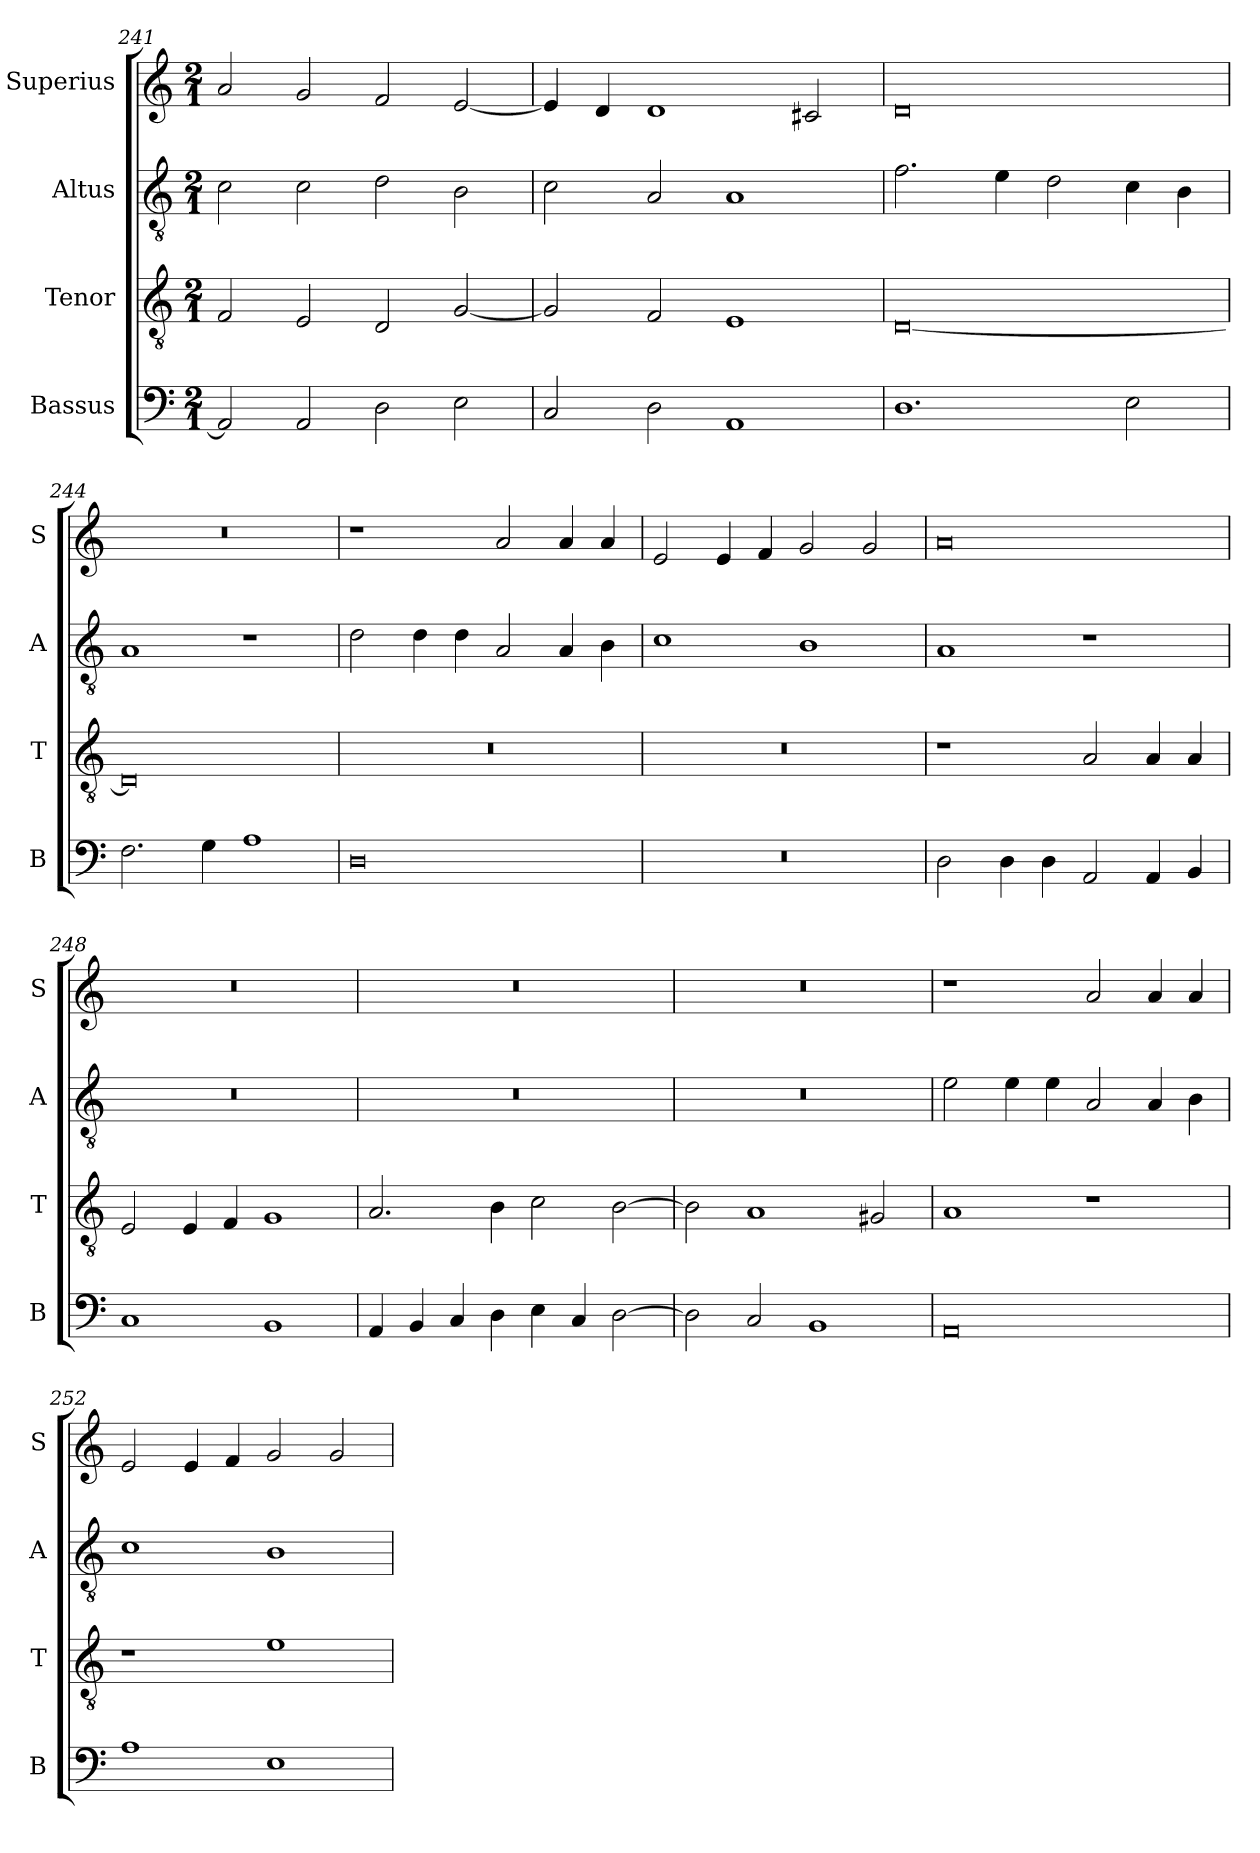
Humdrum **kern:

**kern	**kern	**kern	**kern
*part4	*part3	*part2	*part1
*staff4	*staff3	*staff2	*staff1
*I"Bassus	*I"Tenor	*I"Altus	*I"Superius
*I'B	*I'T	*I'A	*I'S
*clefF4	*clefGv2	*clefGv2	*clefG2
*k[]	*k[]	*k[]	*k[]
*M2/1	*M2/1	*M2/1	*M2/1
=241	=241	=241	=241
2AA/]	2F/	2c\	2a/
2AA/	2E/	2c\	2g/
2D\	2D/	2d\	2f/
2E\	[2G/	2B\	[2e/
=242	=242	=242	=242
2C/	2G/]	2c\	4e/]
.	.	.	4d/
2D\	2F/	2A/	1d
1AA	1E	1A	.
.	.	.	2c#X/
=243	=243	=243	=243
1.D	[0D	2.f\	0d
.	.	4e\	.
.	.	2d\	.
2E\	.	4c\	.
.	.	4B\	.
=244	=244	=244	=244
2.F\	0D]	1A	0r
4G\	.	.	.
1A	.	1r	.
=245	=245	=245	=245
0D	0r	2d\	1r
.	.	4d\	.
.	.	4d\	.
.	.	2A/	2a/
.	.	4A/	4a/
.	.	4B\	4a/
=246	=246	=246	=246
0r	0r	1c	2e/
.	.	.	4e/
.	.	.	4f/
.	.	1B	2g/
.	.	.	2g/
=247	=247	=247	=247
2D\	1r	1A	0a
4D\	.	.	.
4D\	.	.	.
2AA/	2A/	1r	.
4AA/	4A/	.	.
4BB/	4A/	.	.
=248	=248	=248	=248
1C	2E/	0r	0r
.	4E/	.	.
.	4F/	.	.
1BB	1G	.	.
=249	=249	=249	=249
4AA/	2.A/	0r	0r
4BB/	.	.	.
4C/	.	.	.
4D\	4B\	.	.
4E\	2c\	.	.
4C/	.	.	.
[2D\	[2B\	.	.
=250	=250	=250	=250
2D\]	2B\]	0r	0r
2C/	1A	.	.
1BB	.	.	.
.	2G#X/	.	.
=251	=251	=251	=251
0AA	1A	2e\	1r
.	.	4e\	.
.	.	4e\	.
.	1r	2A/	2a/
.	.	4A/	4a/
.	.	4B\	4a/
=252	=252	=252	=252
1A	1r	1c	2e/
.	.	.	4e/
.	.	.	4f/
1E	1e	1B	2g/
.	.	.	2g/
=	=	=	=
*-	*-	*-	*-
